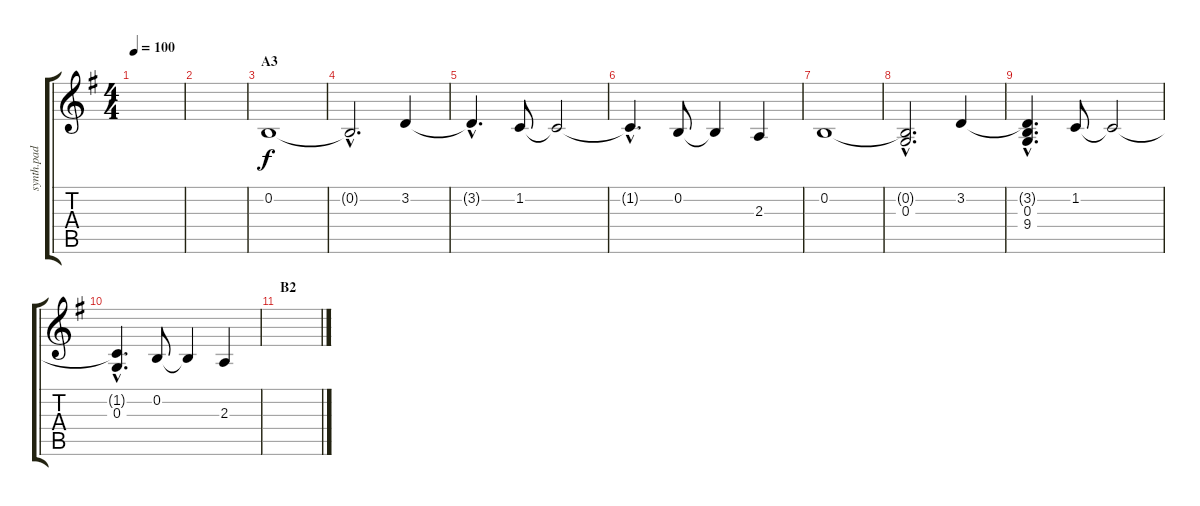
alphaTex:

\track ("synth.pad" "synth.pad") {instrument voiceoohs}
\staff {score tabs}
\tuning (E4 B3 G3 D3 A2 E2) {hide}
\ts (4 4)
\tempo 100
\clef g2
\ks g
|
|
\section ("" "A3")
0.2.1 |
0.2{hac t}.2{d} 3.2.4 |
3.2{hac t}.4{d} 1.2.8 1.2{t}.2 |
1.2{hac t}.4{d} 0.2.8 0.2{t}.4 2.3.4 |
0.2.1 |
(0.2{hac t} 0.3{hac}).2{d} 3.2.4 |
(3.2{hac t} 0.3{hac} 9.4{hac}).4{d} 1.2.8 1.2{t}.2 |
(1.2{hac t} 0.3{hac}).4{d} 0.2.8 0.2{t}.4 2.3.4 |
\section ("" "B2")
